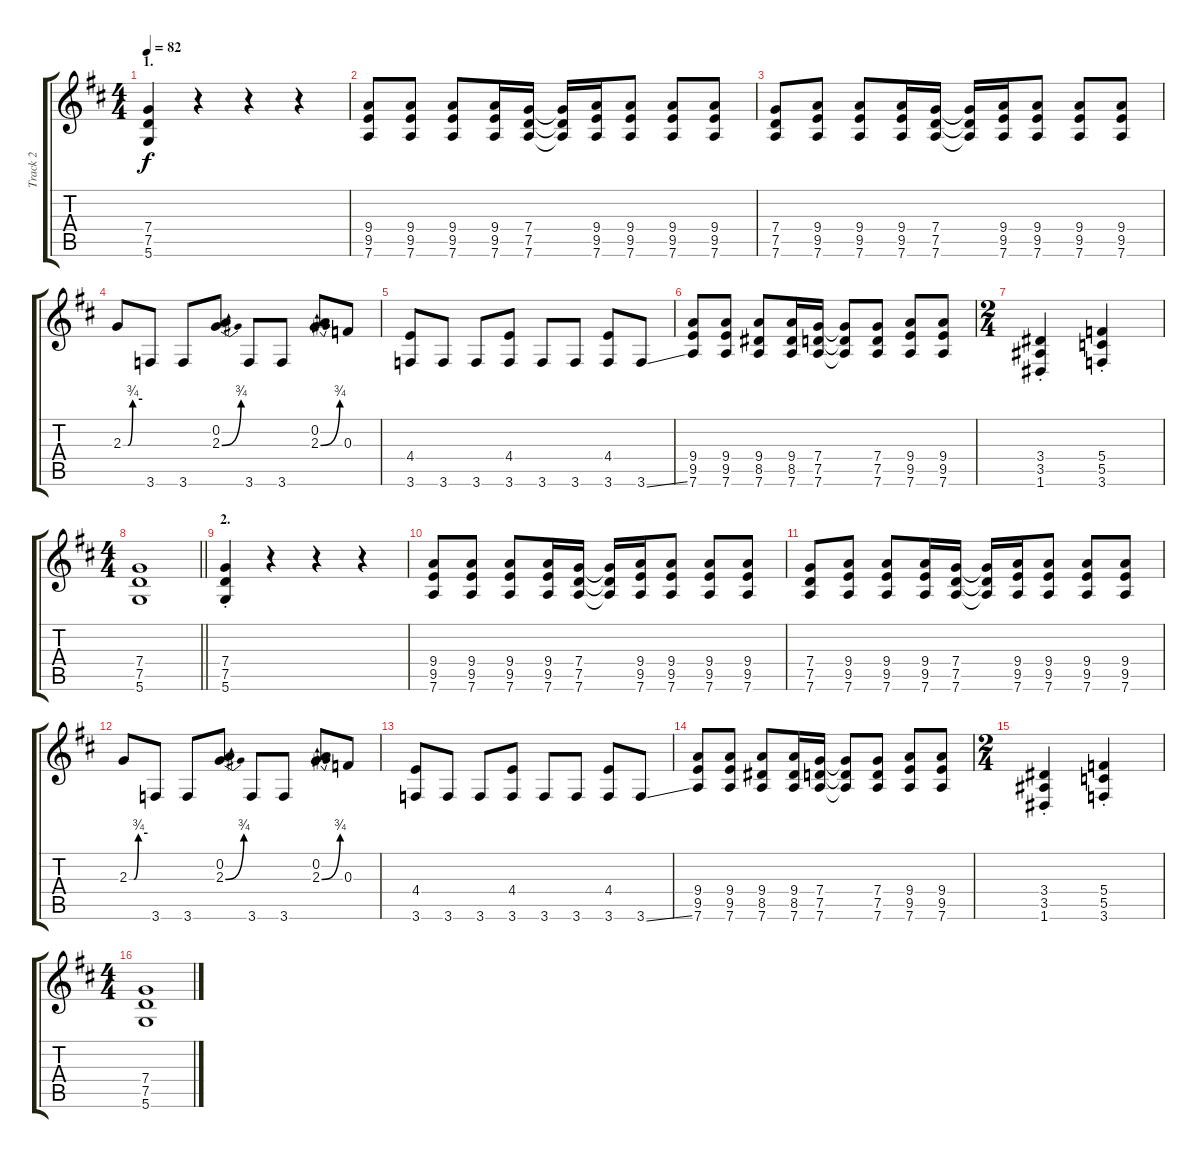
\track ("Track 2" "Track 2") {instrument distortionguitar}
\staff {score tabs}
\tuning (D4 A3 F3 C3 G2 D2) {hide}
\ts (4 4)
\section ("" "1.")
\tempo 82
\clef g2
\ks bminor
(7.4 7.5 5.6).4{dy f instrument distortionguitar} r.4 r.4 r.4 |
(9.4 9.5 7.6).8 (9.4 9.5 7.6).8 (9.4 9.5 7.6).8 (9.4 9.5 7.6).16 (7.4 7.5 7.6).16 (7.4{t} 7.5{t} 7.6{t}).16 (9.4 9.5 7.6).16 (9.4 9.5 7.6).8 (9.4 9.5 7.6).8 (9.4 9.5 7.6).8 |
(7.4 7.5 7.6).8 (9.4 9.5 7.6).8 (9.4 9.5 7.6).8 (9.4 9.5 7.6).16 (7.4 7.5 7.6).16 (7.4{t} 7.5{t} 7.6{t}).16 (9.4 9.5 7.6).16 (9.4 9.5 7.6).8 (9.4 9.5 7.6).8 (9.4 9.5 7.6).8 |
2.3{be (custom 0 0 15 0 30 3 60 3)}.8 3.6.8 3.6.8 (0.2 2.3{be (bend 0 0 60 3)}).8 3.6.8 3.6.8 (0.2 2.3{be (bend 0 0 60 3)}).8 0.3.8 |
(4.4 3.6).8 3.6.8 3.6.8 (4.4 3.6).8 3.6.8 3.6.8 (4.4 3.6).8 3.6{ss}.8 |
(9.4 9.5 7.6).8 (9.4 9.5 7.6).8 (9.4 8.5 7.6).8 (9.4 8.5 7.6).16 (7.4 7.5 7.6).16 (7.4{t} 7.5{t} 7.6{t}).8 (7.4 7.5 7.6).8 (9.4 9.5 7.6).8 (9.4 9.5 7.6).8 |
\ts (2 4)
(3.4{st} 3.5{st} 1.6{st}).4 (5.4{st} 5.5{st} 3.6{st}).4 |
\ts (4 4)
\barLineRight lightlight
(7.4 7.5 5.6).1 |
\section ("" "2.")
(7.4{st} 7.5{st} 5.6{st}).4 r.4 r.4 r.4 |
(9.4 9.5 7.6).8 (9.4 9.5 7.6).8 (9.4 9.5 7.6).8 (9.4 9.5 7.6).16 (7.4 7.5 7.6).16 (7.4{t} 7.5{t} 7.6{t}).16 (9.4 9.5 7.6).16 (9.4 9.5 7.6).8 (9.4 9.5 7.6).8 (9.4 9.5 7.6).8 |
(7.4 7.5 7.6).8 (9.4 9.5 7.6).8 (9.4 9.5 7.6).8 (9.4 9.5 7.6).16 (7.4 7.5 7.6).16 (7.4{t} 7.5{t} 7.6{t}).16 (9.4 9.5 7.6).16 (9.4 9.5 7.6).8 (9.4 9.5 7.6).8 (9.4 9.5 7.6).8 |
2.3{be (custom 0 0 15 0 30 3 60 3)}.8 3.6.8 3.6.8 (0.2 2.3{be (bend 0 0 60 3)}).8 3.6.8 3.6.8 (0.2 2.3{be (bend 0 0 60 3)}).8 0.3.8 |
(4.4 3.6).8 3.6.8 3.6.8 (4.4 3.6).8 3.6.8 3.6.8 (4.4 3.6).8 3.6{ss}.8 |
(9.4 9.5 7.6).8 (9.4 9.5 7.6).8 (9.4 8.5 7.6).8 (9.4 8.5 7.6).16 (7.4 7.5 7.6).16 (7.4{t} 7.5{t} 7.6{t}).8 (7.4 7.5 7.6).8 (9.4 9.5 7.6).8 (9.4 9.5 7.6).8 |
\ts (2 4)
(3.4{st} 3.5{st} 1.6{st}).4 (5.4{st} 5.5{st} 3.6{st}).4 |
\ts (4 4)
(7.4 7.5 5.6).1
